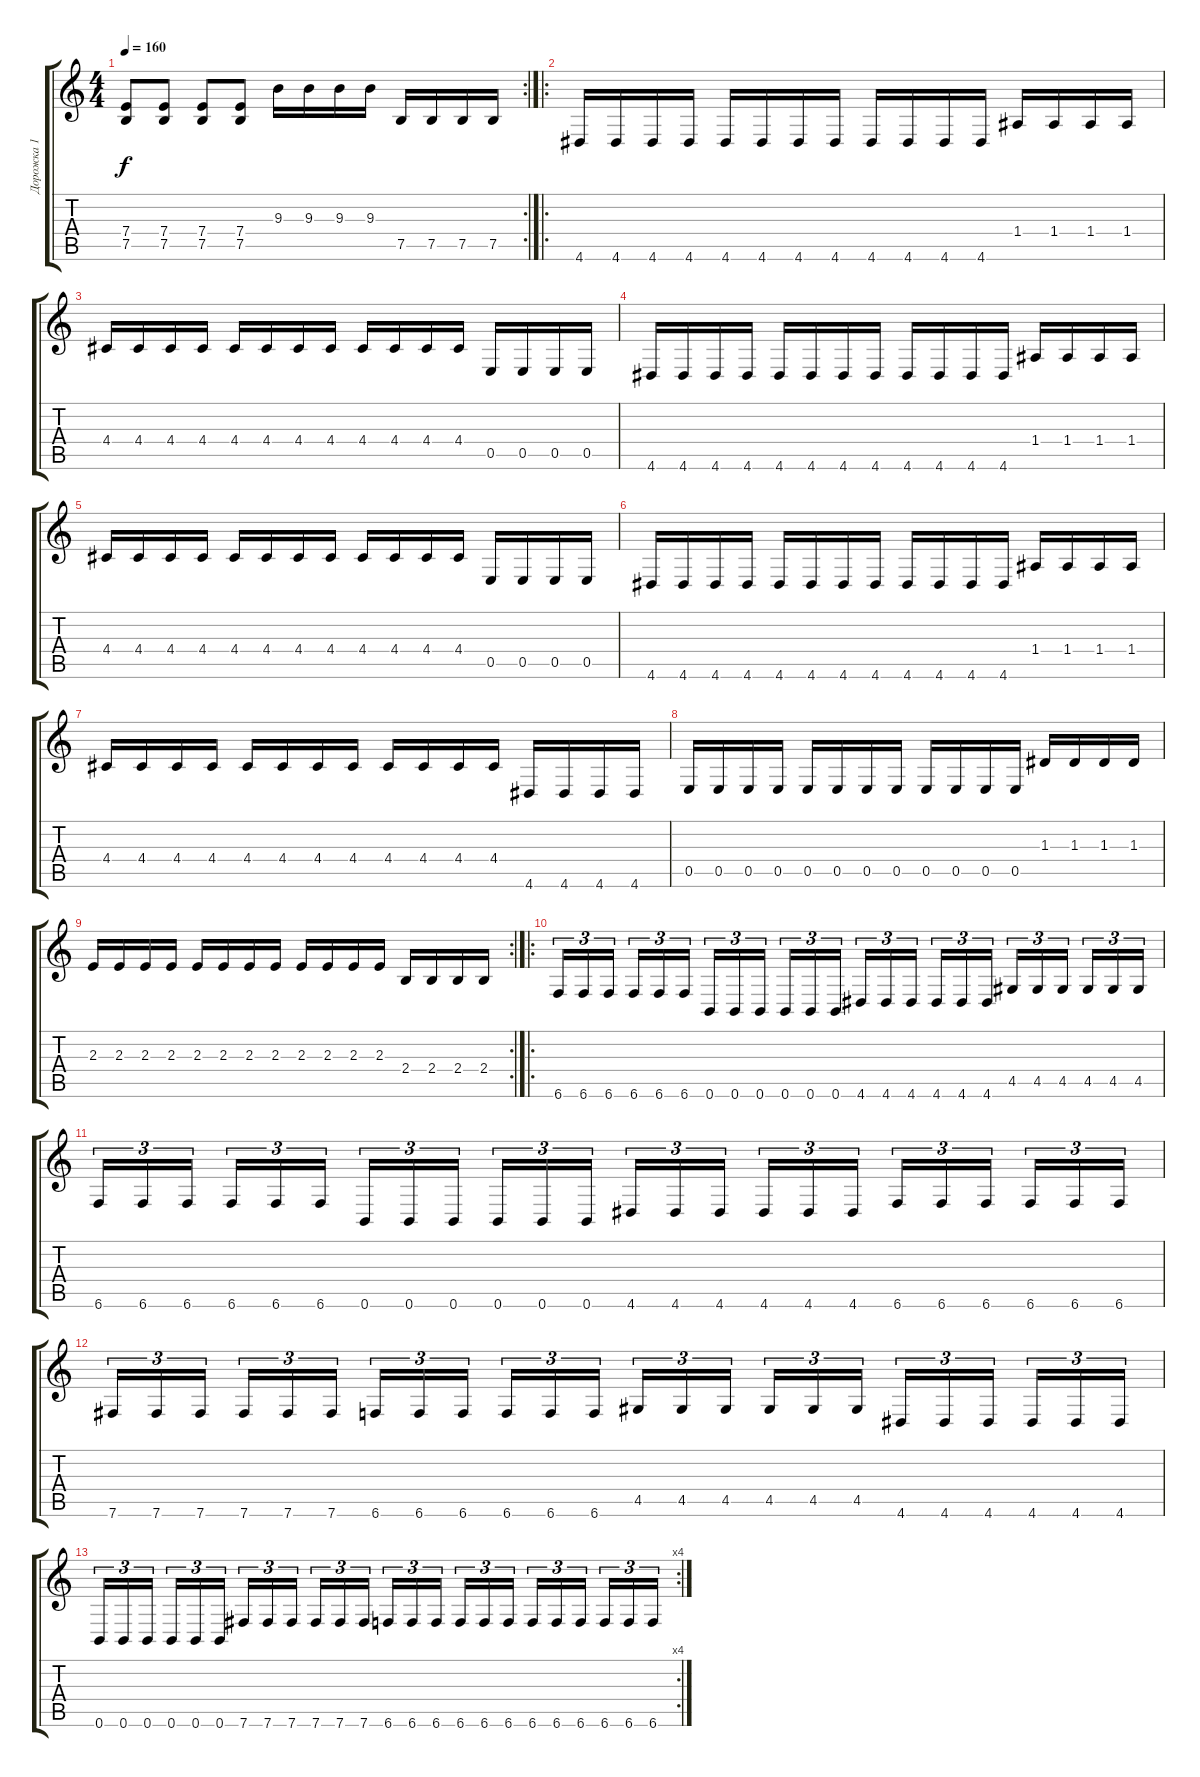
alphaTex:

\track ("Дорожка 1" "Дорожка 1") {instrument overdrivenguitar}
\staff {score tabs}
\tuning (B3 Gb3 D3 A2 E2 B1) {hide}
\rc 2
\ts (4 4)
\tempo 160
\clef g2
\ks c
(7.4 7.5).8{dy f} (7.4 7.5).8 (7.4 7.5).8 (7.4 7.5).8 9.3.16 9.3.16 9.3.16 9.3.16 7.5.16 7.5.16 7.5.16 7.5.16 |
\ro
4.6.16 4.6.16 4.6.16 4.6.16 4.6.16 4.6.16 4.6.16 4.6.16 4.6.16 4.6.16 4.6.16 4.6.16 1.4.16 1.4.16 1.4.16 1.4.16 |
4.4.16 4.4.16 4.4.16 4.4.16 4.4.16 4.4.16 4.4.16 4.4.16 4.4.16 4.4.16 4.4.16 4.4.16 0.5.16 0.5.16 0.5.16 0.5.16 |
4.6.16 4.6.16 4.6.16 4.6.16 4.6.16 4.6.16 4.6.16 4.6.16 4.6.16 4.6.16 4.6.16 4.6.16 1.4.16 1.4.16 1.4.16 1.4.16 |
4.4.16 4.4.16 4.4.16 4.4.16 4.4.16 4.4.16 4.4.16 4.4.16 4.4.16 4.4.16 4.4.16 4.4.16 0.5.16 0.5.16 0.5.16 0.5.16 |
4.6.16 4.6.16 4.6.16 4.6.16 4.6.16 4.6.16 4.6.16 4.6.16 4.6.16 4.6.16 4.6.16 4.6.16 1.4.16 1.4.16 1.4.16 1.4.16 |
4.4.16 4.4.16 4.4.16 4.4.16 4.4.16 4.4.16 4.4.16 4.4.16 4.4.16 4.4.16 4.4.16 4.4.16 4.6.16 4.6.16 4.6.16 4.6.16 |
0.5.16 0.5.16 0.5.16 0.5.16 0.5.16 0.5.16 0.5.16 0.5.16 0.5.16 0.5.16 0.5.16 0.5.16 1.3.16 1.3.16 1.3.16 1.3.16 |
\rc 2
2.3.16 2.3.16 2.3.16 2.3.16 2.3.16 2.3.16 2.3.16 2.3.16 2.3.16 2.3.16 2.3.16 2.3.16 2.4.16 2.4.16 2.4.16 2.4.16 |
\ro
6.6.16{tu (3 2)} 6.6.16{tu (3 2)} 6.6.16{tu (3 2) beam splitsecondary} 6.6.16{tu (3 2)} 6.6.16{tu (3 2)} 6.6.16{tu (3 2)} 0.6.16{tu (3 2)} 0.6.16{tu (3 2)} 0.6.16{tu (3 2) beam splitsecondary} 0.6.16{tu (3 2)} 0.6.16{tu (3 2)} 0.6.16{tu (3 2)} 4.6.16{tu (3 2)} 4.6.16{tu (3 2)} 4.6.16{tu (3 2) beam splitsecondary} 4.6.16{tu (3 2)} 4.6.16{tu (3 2)} 4.6.16{tu (3 2)} 4.5.16{tu (3 2)} 4.5.16{tu (3 2)} 4.5.16{tu (3 2) beam splitsecondary} 4.5.16{tu (3 2)} 4.5.16{tu (3 2)} 4.5.16{tu (3 2)} |
6.6.16{tu (3 2)} 6.6.16{tu (3 2)} 6.6.16{tu (3 2) beam splitsecondary} 6.6.16{tu (3 2)} 6.6.16{tu (3 2)} 6.6.16{tu (3 2)} 0.6.16{tu (3 2)} 0.6.16{tu (3 2)} 0.6.16{tu (3 2) beam splitsecondary} 0.6.16{tu (3 2)} 0.6.16{tu (3 2)} 0.6.16{tu (3 2)} 4.6.16{tu (3 2)} 4.6.16{tu (3 2)} 4.6.16{tu (3 2) beam splitsecondary} 4.6.16{tu (3 2)} 4.6.16{tu (3 2)} 4.6.16{tu (3 2)} 6.6.16{tu (3 2)} 6.6.16{tu (3 2)} 6.6.16{tu (3 2) beam splitsecondary} 6.6.16{tu (3 2)} 6.6.16{tu (3 2)} 6.6.16{tu (3 2)} |
7.6.16{tu (3 2)} 7.6.16{tu (3 2)} 7.6.16{tu (3 2) beam splitsecondary} 7.6.16{tu (3 2)} 7.6.16{tu (3 2)} 7.6.16{tu (3 2)} 6.6.16{tu (3 2)} 6.6.16{tu (3 2)} 6.6.16{tu (3 2) beam splitsecondary} 6.6.16{tu (3 2)} 6.6.16{tu (3 2)} 6.6.16{tu (3 2)} 4.5.16{tu (3 2)} 4.5.16{tu (3 2)} 4.5.16{tu (3 2) beam splitsecondary} 4.5.16{tu (3 2)} 4.5.16{tu (3 2)} 4.5.16{tu (3 2)} 4.6.16{tu (3 2)} 4.6.16{tu (3 2)} 4.6.16{tu (3 2) beam splitsecondary} 4.6.16{tu (3 2)} 4.6.16{tu (3 2)} 4.6.16{tu (3 2)} |
\rc 4
0.6.16{tu (3 2)} 0.6.16{tu (3 2)} 0.6.16{tu (3 2) beam splitsecondary} 0.6.16{tu (3 2)} 0.6.16{tu (3 2)} 0.6.16{tu (3 2)} 7.6.16{tu (3 2)} 7.6.16{tu (3 2)} 7.6.16{tu (3 2) beam splitsecondary} 7.6.16{tu (3 2)} 7.6.16{tu (3 2)} 7.6.16{tu (3 2)} 6.6.16{tu (3 2)} 6.6.16{tu (3 2)} 6.6.16{tu (3 2) beam splitsecondary} 6.6.16{tu (3 2)} 6.6.16{tu (3 2)} 6.6.16{tu (3 2)} 6.6.16{tu (3 2)} 6.6.16{tu (3 2)} 6.6.16{tu (3 2) beam splitsecondary} 6.6.16{tu (3 2)} 6.6.16{tu (3 2)} 6.6.16{tu (3 2)}
